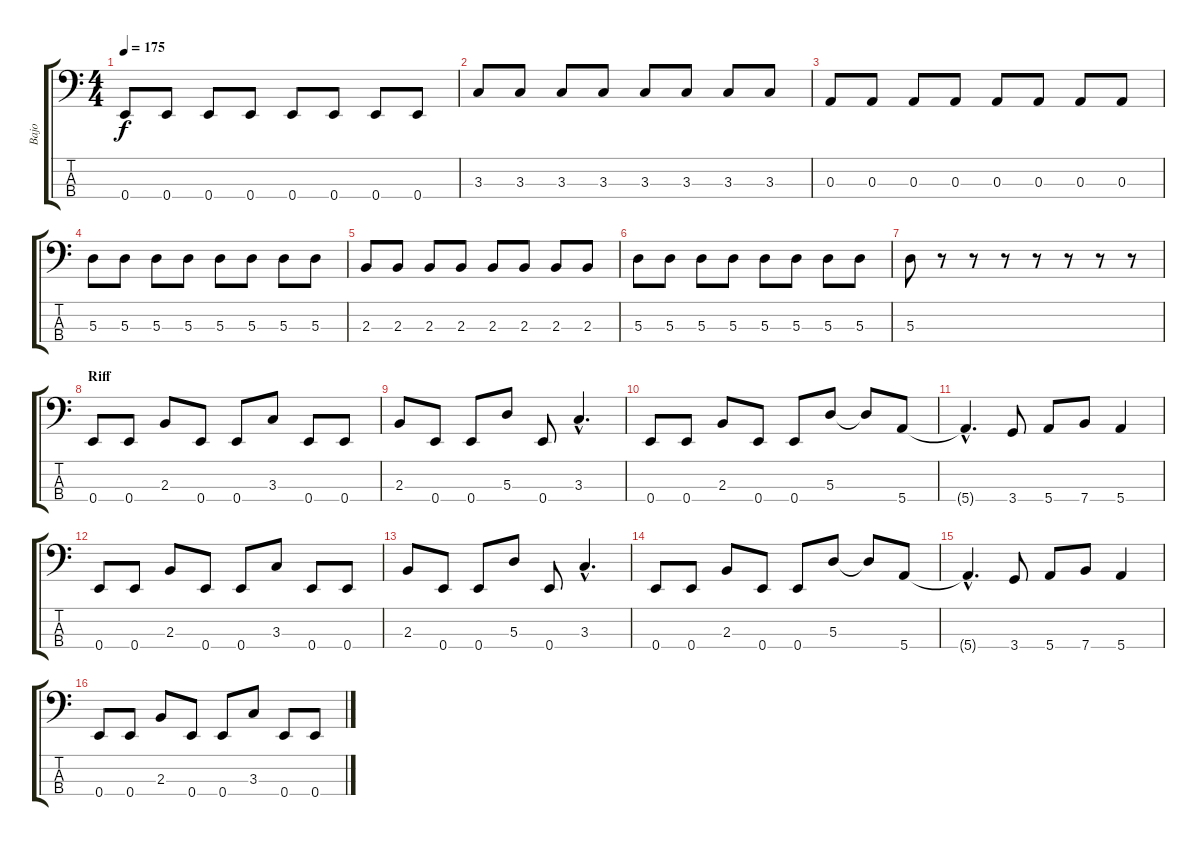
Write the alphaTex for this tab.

\track ("Bajo" "Bajo") {instrument electricbassfinger}
\staff {score tabs}
\tuning (G2 D2 A1 E1) {hide}
\ts (4 4)
\tempo 175
\clef f4
\ks c
0.4.8{dy f} 0.4.8 0.4.8 0.4.8 0.4.8 0.4.8 0.4.8 0.4.8 |
3.3.8 3.3.8 3.3.8 3.3.8 3.3.8 3.3.8 3.3.8 3.3.8 |
0.3.8 0.3.8 0.3.8 0.3.8 0.3.8 0.3.8 0.3.8 0.3.8 |
5.3.8 5.3.8 5.3.8 5.3.8 5.3.8 5.3.8 5.3.8 5.3.8 |
2.3.8 2.3.8 2.3.8 2.3.8 2.3.8 2.3.8 2.3.8 2.3.8 |
5.3.8 5.3.8 5.3.8 5.3.8 5.3.8 5.3.8 5.3.8 5.3.8 |
5.3.8 r.8 r.8 r.8 r.8 r.8 r.8 r.8 |
\section ("" "Riff")
0.4.8 0.4.8 2.3.8 0.4.8 0.4.8 3.3.8 0.4.8 0.4.8 |
2.3.8 0.4.8 0.4.8 5.3.8 0.4.8 3.3{hac}.4{d} |
0.4.8 0.4.8 2.3.8 0.4.8 0.4.8 5.3.8 5.3{t}.8 5.4.8 |
5.4{hac t}.4{d} 3.4.8 5.4.8 7.4.8 5.4.4 |
0.4.8 0.4.8 2.3.8 0.4.8 0.4.8 3.3.8 0.4.8 0.4.8 |
2.3.8 0.4.8 0.4.8 5.3.8 0.4.8 3.3{hac}.4{d} |
0.4.8 0.4.8 2.3.8 0.4.8 0.4.8 5.3.8 5.3{t}.8 5.4.8 |
5.4{hac t}.4{d} 3.4.8 5.4.8 7.4.8 5.4.4 |
0.4.8 0.4.8 2.3.8 0.4.8 0.4.8 3.3.8 0.4.8 0.4.8
